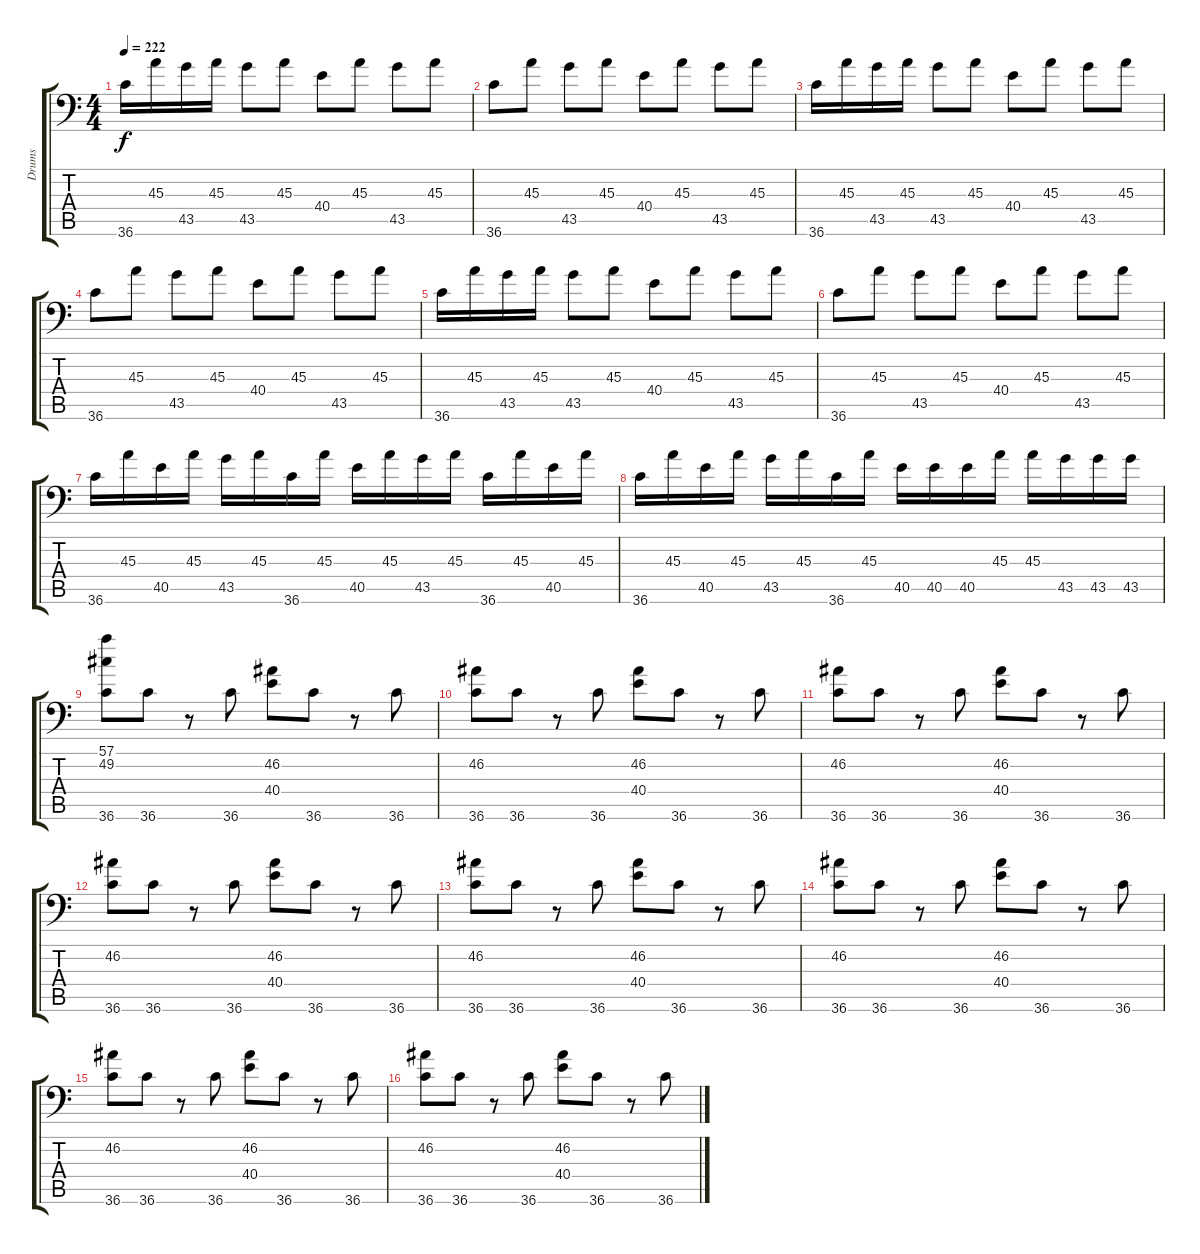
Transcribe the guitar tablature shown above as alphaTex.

\track ("Drums" "Drums") {instrument acousticgrandpiano}
\staff {score tabs}
\tuning (C-1 C-1 C-1 C-1 C-1 C-1) {hide}
\ts (4 4)
\tempo 222
\clef f4
\ks c
36.6.16{dy f} 45.3.16 43.5.16 45.3.16 43.5.8 45.3.8 40.4.8 45.3.8 43.5.8 45.3.8 |
36.6.8 45.3.8 43.5.8 45.3.8 40.4.8 45.3.8 43.5.8 45.3.8 |
36.6.16 45.3.16 43.5.16 45.3.16 43.5.8 45.3.8 40.4.8 45.3.8 43.5.8 45.3.8 |
36.6.8 45.3.8 43.5.8 45.3.8 40.4.8 45.3.8 43.5.8 45.3.8 |
36.6.16 45.3.16 43.5.16 45.3.16 43.5.8 45.3.8 40.4.8 45.3.8 43.5.8 45.3.8 |
36.6.8 45.3.8 43.5.8 45.3.8 40.4.8 45.3.8 43.5.8 45.3.8 |
36.6.16 45.3.16 40.5.16 45.3.16 43.5.16 45.3.16 36.6.16 45.3.16 40.5.16 45.3.16 43.5.16 45.3.16 36.6.16 45.3.16 40.5.16 45.3.16 |
36.6.16 45.3.16 40.5.16 45.3.16 43.5.16 45.3.16 36.6.16 45.3.16 40.5.16 40.5.16 40.5.16 45.3.16 45.3.16 43.5.16 43.5.16 43.5.16 |
(57.1 49.2 36.6).8 36.6.8 r.8 36.6.8 (46.2 40.4).8 36.6.8 r.8 36.6.8 |
(46.2 36.6).8 36.6.8 r.8 36.6.8 (46.2 40.4).8 36.6.8 r.8 36.6.8 |
(46.2 36.6).8 36.6.8 r.8 36.6.8 (46.2 40.4).8 36.6.8 r.8 36.6.8 |
(46.2 36.6).8 36.6.8 r.8 36.6.8 (46.2 40.4).8 36.6.8 r.8 36.6.8 |
(46.2 36.6).8 36.6.8 r.8 36.6.8 (46.2 40.4).8 36.6.8 r.8 36.6.8 |
(46.2 36.6).8 36.6.8 r.8 36.6.8 (46.2 40.4).8 36.6.8 r.8 36.6.8 |
(46.2 36.6).8 36.6.8 r.8 36.6.8 (46.2 40.4).8 36.6.8 r.8 36.6.8 |
(46.2 36.6).8 36.6.8 r.8 36.6.8 (46.2 40.4).8 36.6.8 r.8 36.6.8
